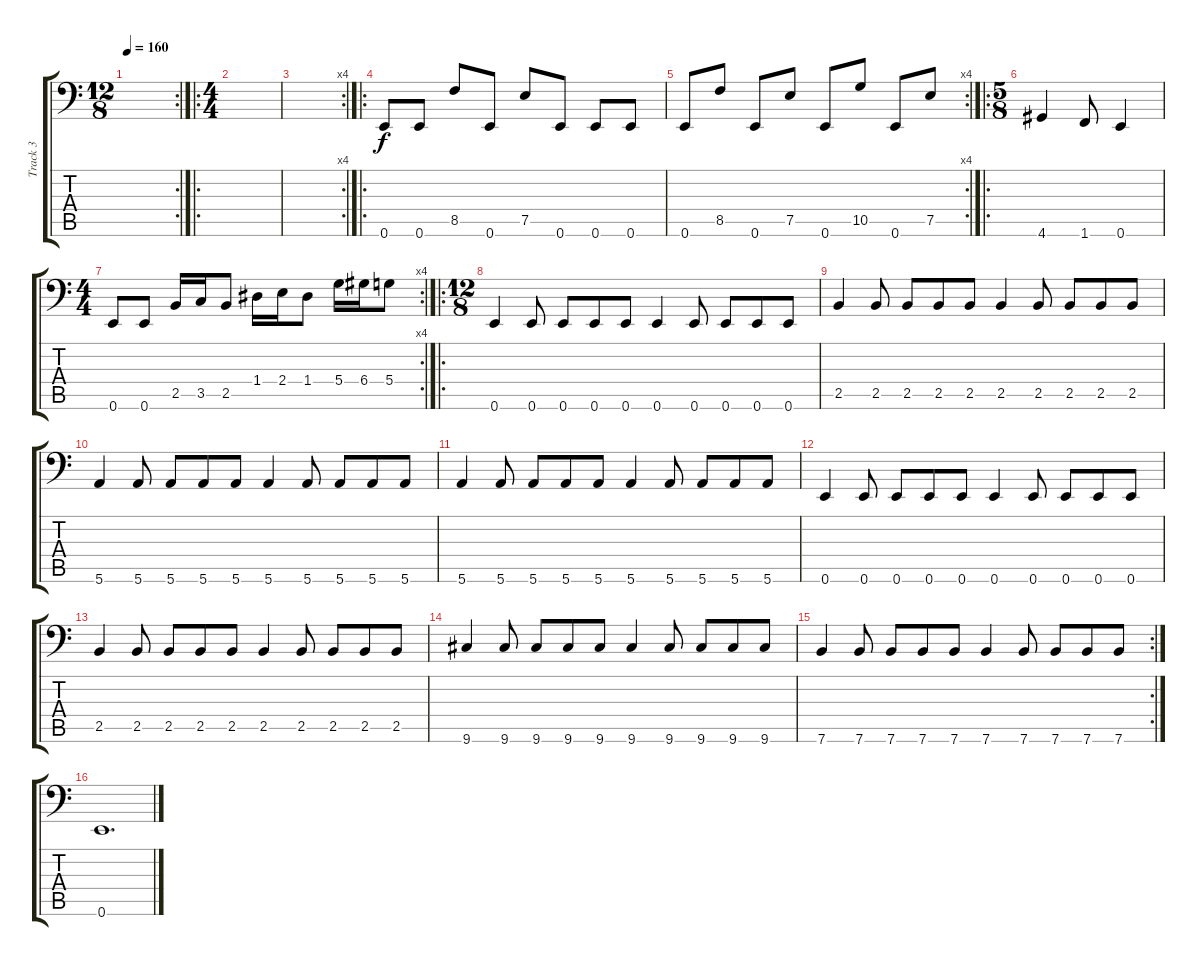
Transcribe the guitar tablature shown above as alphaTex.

\track ("Track 3" "Track 3") {instrument electricbasspick}
\staff {score tabs}
\tuning (E3 B2 G2 D2 A1 E1) {hide}
\rc 2
\ts (12 8)
\tempo 160
\clef f4
\ks c
|
\ro
\ts (4 4)
|
\rc 4
|
\ro
0.6.8 0.6.8 8.5.8 0.6.8 7.5.8 0.6.8 0.6.8 0.6.8 |
\rc 4
0.6.8 8.5.8 0.6.8 7.5.8 0.6.8 10.5.8 0.6.8 7.5.8 |
\ro
\ts (5 8)
4.6.4 1.6.8 0.6.4 |
\rc 4
\ts (4 4)
0.6.8 0.6.8 2.5.16 3.5.16 2.5.8 1.4.16 2.4.16 1.4.8 5.4.16 6.4.16 5.4.8 |
\ro
\ts (12 8)
0.6.4 0.6.8 0.6.8 0.6.8 0.6.8 0.6.4 0.6.8 0.6.8 0.6.8 0.6.8 |
2.5.4 2.5.8 2.5.8 2.5.8 2.5.8 2.5.4 2.5.8 2.5.8 2.5.8 2.5.8 |
5.6.4 5.6.8 5.6.8 5.6.8 5.6.8 5.6.4 5.6.8 5.6.8 5.6.8 5.6.8 |
5.6.4 5.6.8 5.6.8 5.6.8 5.6.8 5.6.4 5.6.8 5.6.8 5.6.8 5.6.8 |
0.6.4 0.6.8 0.6.8 0.6.8 0.6.8 0.6.4 0.6.8 0.6.8 0.6.8 0.6.8 |
2.5.4 2.5.8 2.5.8 2.5.8 2.5.8 2.5.4 2.5.8 2.5.8 2.5.8 2.5.8 |
9.6.4 9.6.8 9.6.8 9.6.8 9.6.8 9.6.4 9.6.8 9.6.8 9.6.8 9.6.8 |
\rc 2
7.6.4 7.6.8 7.6.8 7.6.8 7.6.8 7.6.4 7.6.8 7.6.8 7.6.8 7.6.8 |
0.6.1{d}
